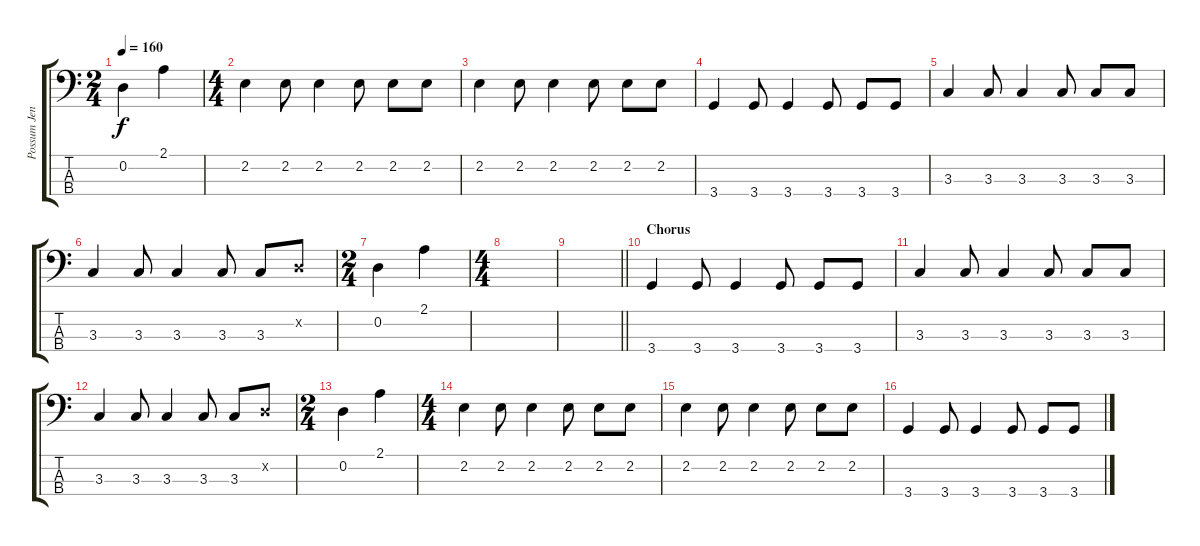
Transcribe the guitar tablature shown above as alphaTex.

\track ("Possum Jenkins (Bass)" "Possum Jen") {instrument fretlessbass}
\staff {score tabs}
\tuning (G2 D2 A1 E1) {hide}
\ts (2 4)
\tempo 160
\clef f4
\ks c
0.2.4{dy f} 2.1.4 |
\ts (4 4)
2.2.4 2.2.8 2.2.4 2.2.8 2.2.8 2.2.8 |
2.2.4 2.2.8 2.2.4 2.2.8 2.2.8 2.2.8 |
3.4.4 3.4.8 3.4.4 3.4.8 3.4.8 3.4.8 |
3.3.4 3.3.8 3.3.4 3.3.8 3.3.8 3.3.8 |
3.3.4 3.3.8 3.3.4 3.3.8 3.3.8 0.2{x}.8 |
\ts (2 4)
0.2.4 2.1.4 |
\ts (4 4)
|
\barLineRight lightlight
|
\section ("" "Chorus")
3.4.4 3.4.8 3.4.4 3.4.8 3.4.8 3.4.8 |
3.3.4 3.3.8 3.3.4 3.3.8 3.3.8 3.3.8 |
3.3.4 3.3.8 3.3.4 3.3.8 3.3.8 0.2{x}.8 |
\ts (2 4)
0.2.4 2.1.4 |
\ts (4 4)
2.2.4 2.2.8 2.2.4 2.2.8 2.2.8 2.2.8 |
2.2.4 2.2.8 2.2.4 2.2.8 2.2.8 2.2.8 |
3.4.4 3.4.8 3.4.4 3.4.8 3.4.8 3.4.8
